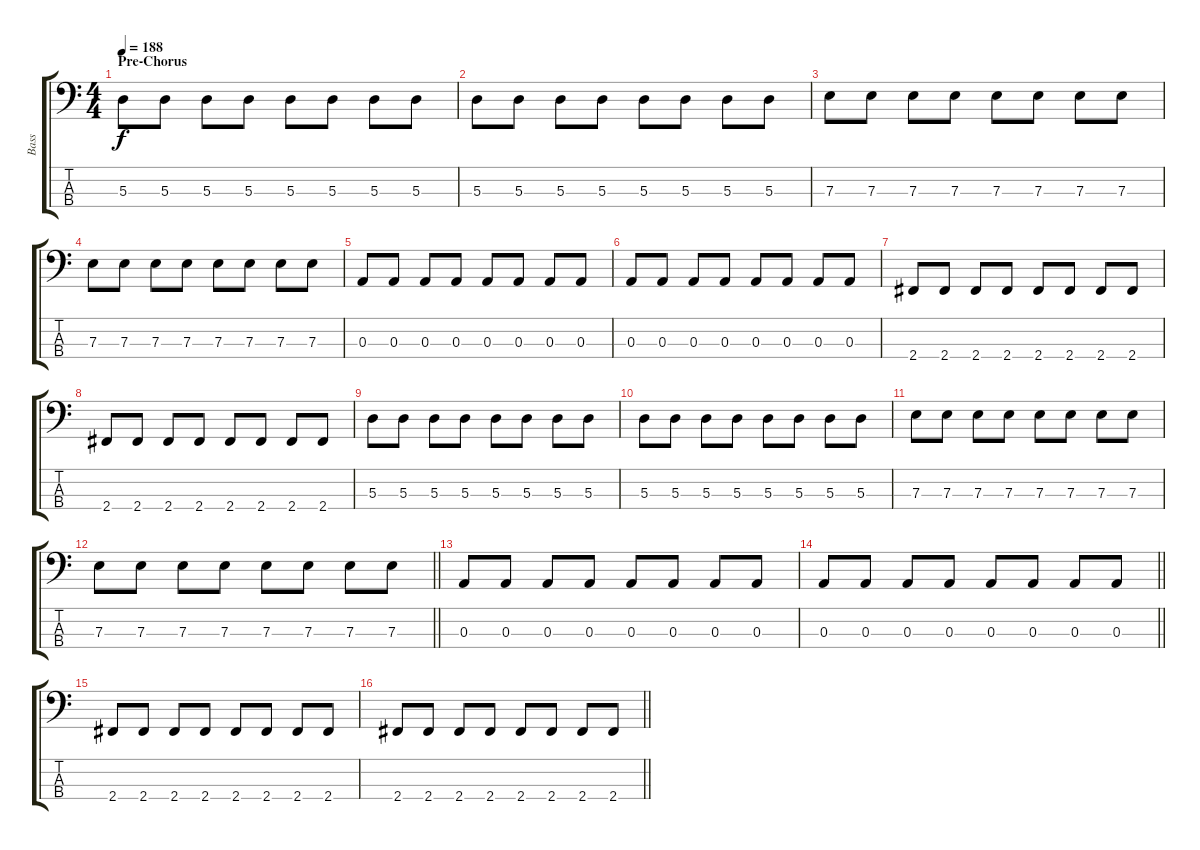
\track ("Bass" "Bass") {instrument electricbassfinger}
\staff {score tabs}
\tuning (G2 D2 A1 E1) {hide}
\ts (4 4)
\section ("" "Pre-Chorus")
\tempo 188
\clef f4
\ks c
5.3.8{dy f} 5.3.8 5.3.8 5.3.8 5.3.8 5.3.8 5.3.8 5.3.8 |
5.3.8 5.3.8 5.3.8 5.3.8 5.3.8 5.3.8 5.3.8 5.3.8 |
7.3.8 7.3.8 7.3.8 7.3.8 7.3.8 7.3.8 7.3.8 7.3.8 |
7.3.8 7.3.8 7.3.8 7.3.8 7.3.8 7.3.8 7.3.8 7.3.8 |
0.3.8 0.3.8 0.3.8 0.3.8 0.3.8 0.3.8 0.3.8 0.3.8 |
0.3.8 0.3.8 0.3.8 0.3.8 0.3.8 0.3.8 0.3.8 0.3.8 |
2.4.8 2.4.8 2.4.8 2.4.8 2.4.8 2.4.8 2.4.8 2.4.8 |
2.4.8 2.4.8 2.4.8 2.4.8 2.4.8 2.4.8 2.4.8 2.4.8 |
5.3.8 5.3.8 5.3.8 5.3.8 5.3.8 5.3.8 5.3.8 5.3.8 |
5.3.8 5.3.8 5.3.8 5.3.8 5.3.8 5.3.8 5.3.8 5.3.8 |
7.3.8 7.3.8 7.3.8 7.3.8 7.3.8 7.3.8 7.3.8 7.3.8 |
\barLineRight lightlight
7.3.8 7.3.8 7.3.8 7.3.8 7.3.8 7.3.8 7.3.8 7.3.8 |
0.3.8 0.3.8 0.3.8 0.3.8 0.3.8 0.3.8 0.3.8 0.3.8 |
\barLineRight lightlight
0.3.8 0.3.8 0.3.8 0.3.8 0.3.8 0.3.8 0.3.8 0.3.8 |
2.4.8 2.4.8 2.4.8 2.4.8 2.4.8 2.4.8 2.4.8 2.4.8 |
\barLineRight lightlight
2.4.8 2.4.8 2.4.8 2.4.8 2.4.8 2.4.8 2.4.8 2.4.8
